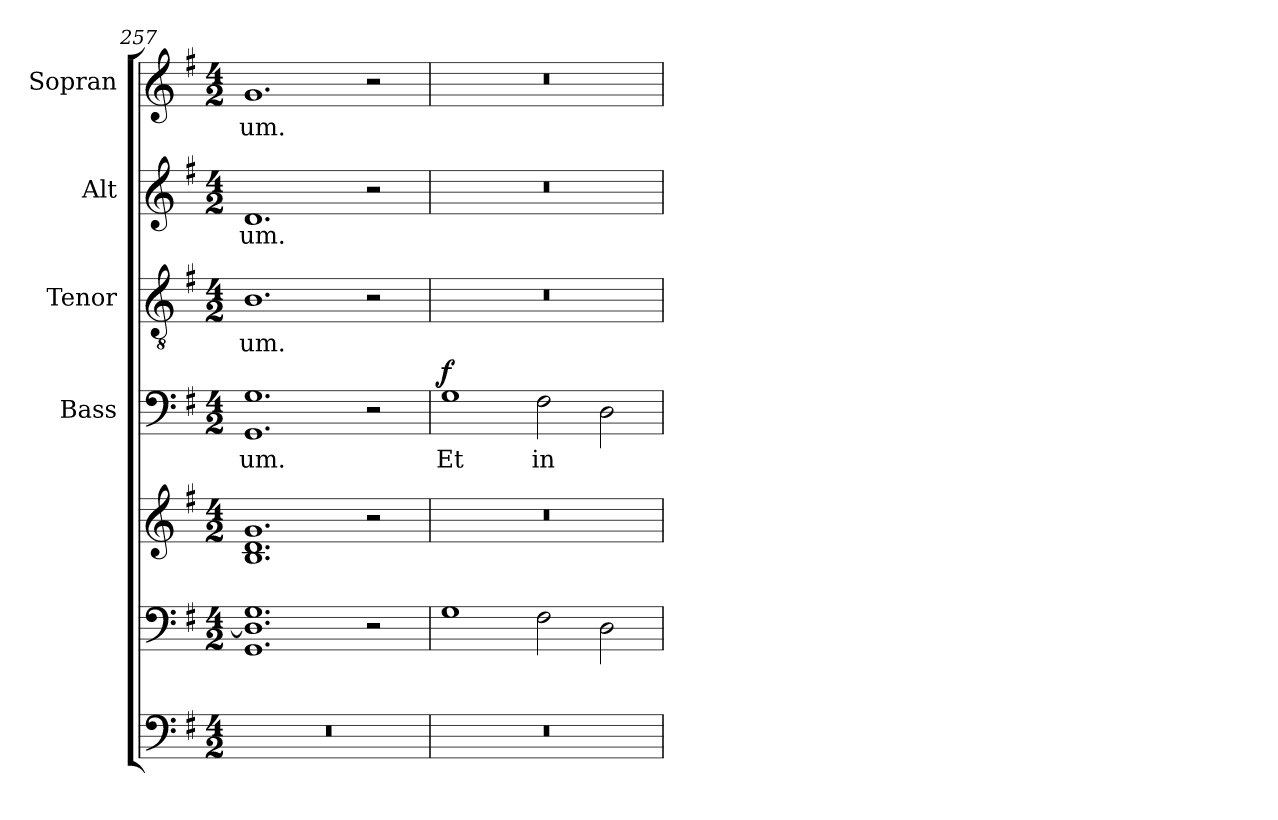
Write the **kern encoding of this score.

**kern	**kern	**kern	**kern	**text	**dynam	**kern	**text	**kern	**text	**kern	**text
*part6	*part5	*part5	*part4	*part4	*part4	*part3	*part3	*part2	*part2	*part1	*part1
*staff7	*staff6	*staff5	*staff4	*staff4	*staff4	*staff3	*staff3	*staff2	*staff2	*staff1	*staff1
*	*	*	*I"Bass	*	*	*I"Tenor	*	*I"Alt	*	*I"Sopran	*
*	*	*	*I'B.	*	*	*I'T.	*	*I'A.	*	*I'S.	*
*clefF4	*clefF4	*clefG2	*clefF4	*	*	*clefGv2	*	*clefG2	*	*clefG2	*
*k[f#]	*k[f#]	*k[f#]	*k[f#]	*	*	*k[f#]	*	*k[f#]	*	*k[f#]	*
*G:	*G:	*G:	*G:	*	*	*G:	*	*G:	*	*G:	*
*M4/2	*M4/2	*M4/2	*M4/2	*	*	*M4/2	*	*M4/2	*	*M4/2	*
=257	=257	=257	=257	=257	=257	=257	=257	=257	=257	=257	=257
!	!	!	!	!LO:LY:b	!	!	!LO:LY:b	!	!LO:LY:b	!	!LO:LY:b
0r	1.GG 1.D] 1.G	1.B 1.d 1.g	1.GG 1.G	-um.	.	1.B	-um.	1.d	-um.	1.g	-um.
.	2r	2r	2r	.	.	2r	.	2r	.	2r	.
!!LO:LB:g=z
=258	=258	=258	=258	=258	=258	=258	=258	=258	=258	=258	=258
!	!	!	!	!LO:LY:b	!LO:DY:a	!	!	!	!	!	!
0r	1G	0r	1G	Et	f	0r	.	0r	.	0r	.
!	!	!	!	!LO:LY:b	!	!	!	!	!	!	!
.	2F#\	.	2F#\	in	.	.	.	.	.	.	.
.	2D\	.	2D\	.	.	.	.	.	.	.	.
=	=	=	=	=	=	=	=	=	=	=	=
*-	*-	*-	*-	*-	*-	*-	*-	*-	*-	*-	*-
